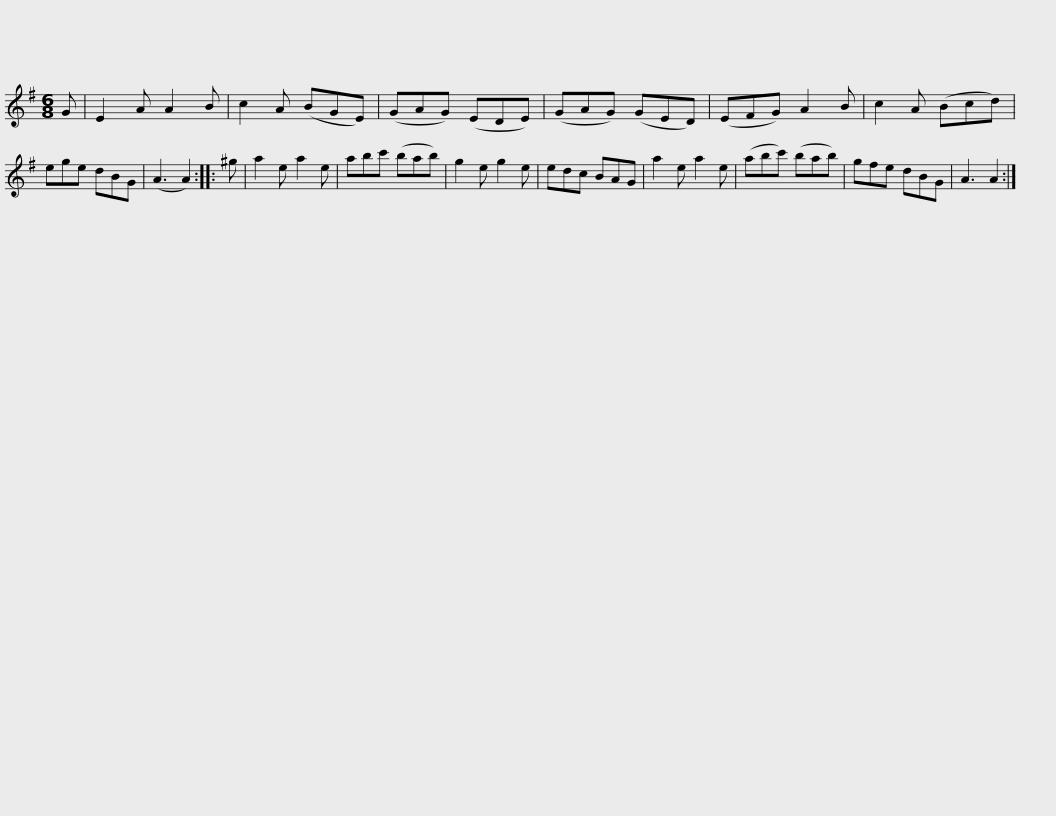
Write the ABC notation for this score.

X:1
L:1/8
M:6/8
I:linebreak $
K:G
V:1 treble
V:1
 G | E2 A A2 B | c2 A (BGE) | (GAG) (EDE) | (GAG) (GED) | %5
 (EFG) A2 B | c2 A (Bcd) | ege dBG | (A3 A2) ::$ ^g | %10
 a2 e a2 e | abc' (bab) | g2 e g2 e | edc BAG | a2 e a2 e | %15
 (abc') (bab) | gfe dBG |$ A3 A2 :| %18
